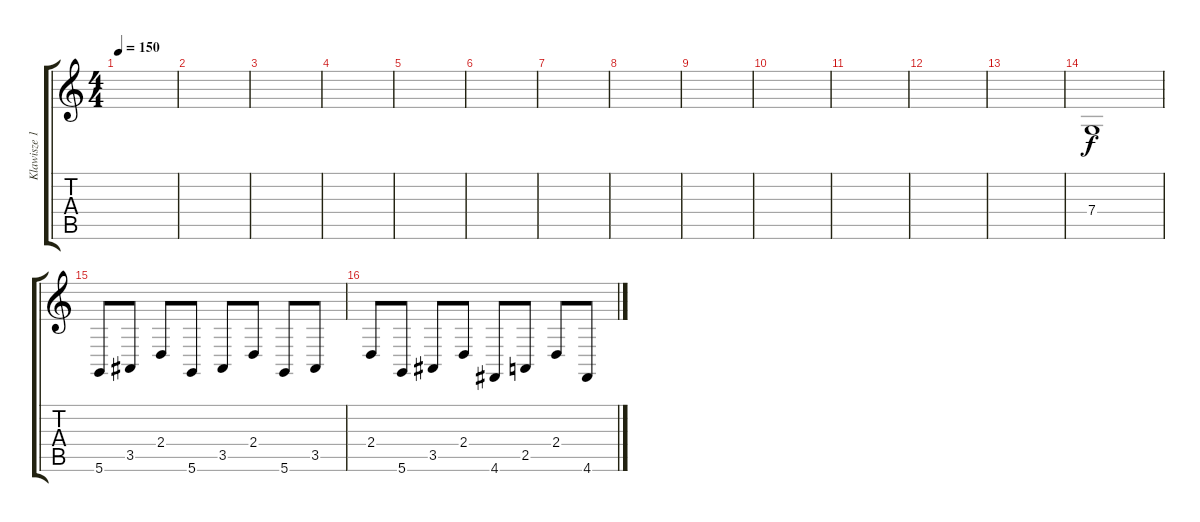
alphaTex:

\track ("Klawisze 1" "Klawisze 1") {instrument stringensemble1}
\staff {score tabs}
\tuning (D4 A3 F3 C3 G2 D2) {hide}
\ts (4 4)
\tempo 150
\clef g2
\ks c
|
|
|
|
|
|
|
|
|
|
|
|
|
7.4.1 |
5.6.8 3.5.8 2.4.8 5.6.8 3.5.8 2.4.8 5.6.8 3.5.8 |
2.4.8 5.6.8 3.5.8 2.4.8 4.6.8 2.5.8 2.4.8 4.6.8
